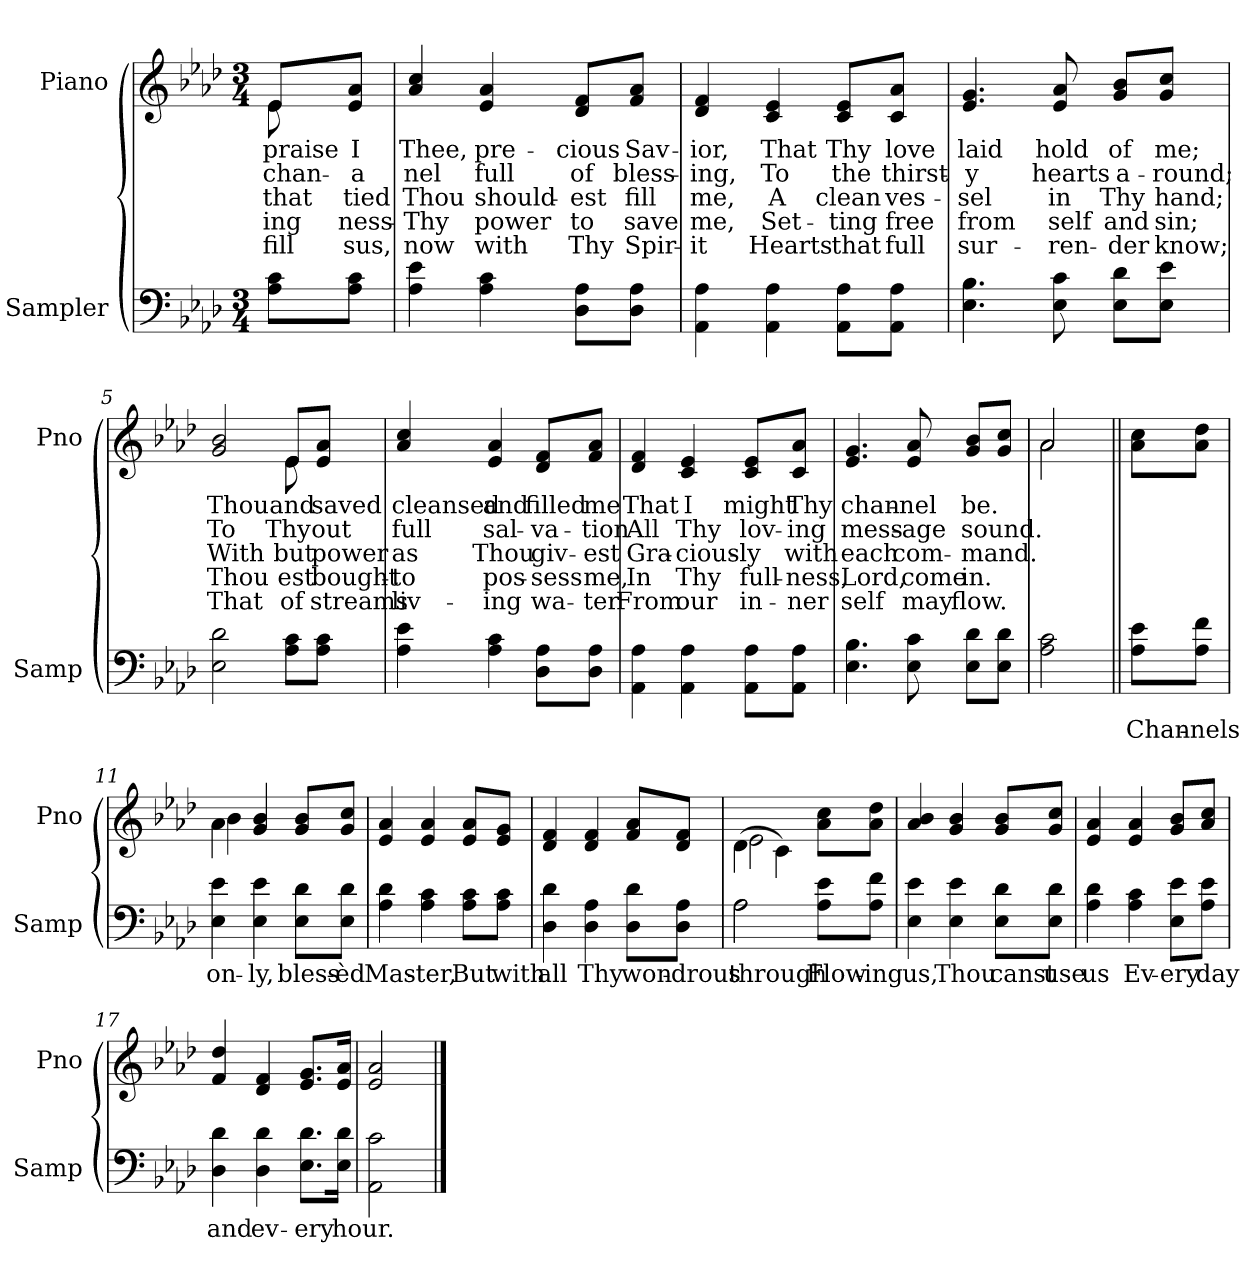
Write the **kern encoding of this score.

**kern	**text	**kern	**text	**text	**text	**text	**text
*part2	*part2	*part1	*part1	*part1	*part1	*part1	*part1
*staff2	*staff2	*staff1	*staff1	*staff1	*staff1	*staff1	*staff1
*I"Sampler	*	*I"Piano	*	*	*	*	*
*I'Samp	*	*I'Pno	*	*	*	*	*
*clefF4	*	*clefG2	*	*	*	*	*
*k[b-e-a-d-]	*	*k[b-e-a-d-]	*	*	*	*	*
*A-:	*	*A-:	*	*	*	*	*
*M3/4	*	*M3/4	*	*	*	*	*
=1	=1	=1	=1	=1	=1	=1	=1
*	*	*^	*	*	*	*	*
8A-\ 8c\L	.	8e-/L	8e-	praise	chan-	that	-ing	fill
8A-\ 8c\J	.	8e-/ 8a-/J	8ryy	I	a	-tied	-ness-	-sus,
*	*	*v	*v	*	*	*	*	*
=2	=2	=2	=2	=2	=2	=2	=2
4A-\ 4e-\	.	4a-/ 4cc/	Thee,	-nel	Thou	Thy	now
4A-\ 4c\	.	4e-/ 4a-/	pre-	full	should-	power	with
8D-\ 8A-\L	.	8d-/ 8f/L	-cious	of	-est	to	Thy
8D-\ 8A-\J	.	8f/ 8a-/J	Sav-	bless-	fill	save	Spir-
=3	=3	=3	=3	=3	=3	=3	=3
4AA-\ 4A-\	.	4d-/ 4f/	-ior,	-ing,	me,	me,	-it
4AA-\ 4A-\	.	4c/ 4e-/	That	To	A	Set-	Hearts
8AA-\ 8A-\L	.	8c/ 8e-/L	Thy	the	clean	-ting	that
8AA-\ 8A-\J	.	8c/ 8a-/J	love	thirst-	ves-	free	full
=4	=4	=4	=4	=4	=4	=4	=4
4.E-\ 4.B-\	.	4.e-/ 4.g/	laid	-y	-sel	from	sur-
8E-\ 8c\	.	8e-/ 8a-/	hold	hearts	in	self	-ren-
8E-\ 8d-\L	.	8g/ 8b-/L	of	a-	Thy	and	-der
8E-\ 8e-\J	.	8g/ 8cc/J	me;	-round;	hand;	sin;	know;
=5	=5	=5	=5	=5	=5	=5	=5
*	*	*^	*	*	*	*	*
2E-\ 2d-\	.	2g/ 2b-/	2ryy	Thou	To	With	Thou	That
8A-\ 8c\L	.	8e-/L	8e-	and	Thy	but	-est	of
8A-\ 8c\J	.	8e-/ 8a-/J	8ryy	saved	out	power	bought-	streams
*	*	*v	*v	*	*	*	*	*
=6	=6	=6	=6	=6	=6	=6	=6
4A-\ 4e-\	.	4a-/ 4cc/	cleansed	full	as	to	liv-
4A-\ 4c\	.	4e-/ 4a-/	and	sal-	Thou	pos-	-ing
8D-\ 8A-\L	.	8d-/ 8f/L	filled	-va-	giv-	-sess	wa-
8D-\ 8A-\J	.	8f/ 8a-/J	me	-tion	-est	me,	-ter
=7	=7	=7	=7	=7	=7	=7	=7
4AA-\ 4A-\	.	4d-/ 4f/	That	All	Gra-	In	From
4AA-\ 4A-\	.	4c/ 4e-/	I	Thy	-cious-	Thy	our
8AA-\ 8A-\L	.	8c/ 8e-/L	might	lov-	-ly	full-	in-
8AA-\ 8A-\J	.	8c/ 8a-/J	Thy	-ing	with	-ness,	-ner
=8	=8	=8	=8	=8	=8	=8	=8
4.E-\ 4.B-\	.	4.e-/ 4.g/	chan-	mess-	each	Lord,	self
8E-\ 8c\	.	8e-/ 8a-/	-nel	-age	com-	come	may
8E-\ 8d-\L	.	8g/ 8b-/L	be.	sound.	-mand.	in.	flow.
8E-\ 8d-\J	.	8g/ 8cc/J	.	.	.	.	.
=9	=9	=9	=9	=9	=9	=9	=9
*	*	*^	*	*	*	*	*
2A-\ 2c\	.	2a-/	2a-	.	.	.	.	.
=10||	=10||	=10||	=10||	=10||	=10||	=10||	=10||	=10||
!	!	!LO:TX:t=Refrain	!	!	!	!	!	!
*	*	*v	*v	*	*	*	*	*
8A-\ 8e-\L	Chan-	8a-\ 8cc\L	.	.	.	.	.
8A-\ 8f\J	-nels	8a-\ 8dd-\J	.	.	.	.	.
=11	=11	=11	=11	=11	=11	=11	=11
*	*	*^	*	*	*	*	*
4E-\ 4e-\	on-	4a-\	4b-	.	.	.	.	.
4E-\ 4e-\	-ly,	4g/ 4b-/	2ryy	.	.	.	.	.
8E-\ 8d-\L	bless-	8g/ 8b-/L	.	.	.	.	.	.
8E-\ 8d-\J	-èd	8g/ 8cc/J	.	.	.	.	.	.
*	*	*v	*v	*	*	*	*	*
=12	=12	=12	=12	=12	=12	=12	=12
4A-\ 4d-\	Mas-	4e-/ 4a-/	.	.	.	.	.
4A-\ 4c\	-ter,	4e-/ 4a-/	.	.	.	.	.
8A-\ 8c\L	But	8e-/ 8a-/L	.	.	.	.	.
8A-\ 8c\J	with	8e-/ 8g/J	.	.	.	.	.
=13	=13	=13	=13	=13	=13	=13	=13
4D-\ 4d-\	all	4d-/ 4f/	.	.	.	.	.
4D-\ 4A-\	Thy	4d-/ 4f/	.	.	.	.	.
8D-\ 8d-\L	won-	8f/ 8a-/L	.	.	.	.	.
8D-\ 8A-\J	-drous	8d-/ 8f/J	.	.	.	.	.
=14	=14	=14	=14	=14	=14	=14	=14
*^	*	*^	*	*	*	*	*
2A-\	2A-	through	(4d-\	2e-	.	.	.	.	.
.	.	.	4c\)	.	.	.	.	.	.
8A-\ 8e-\L	4ryy	Flow-	8a-\ 8cc\L	4ryy	.	.	.	.	.
8A-\ 8f\J	.	-ing	8a-\ 8dd-\J	.	.	.	.	.	.
*v	*v	*	*	*	*	*	*	*	*
*	*	*v	*v	*	*	*	*	*
=15	=15	=15	=15	=15	=15	=15	=15
4E- 4e-	us,	4a-/ 4b-/	.	.	.	.	.
4E- 4e-	Thou	4g/ 4b-/	.	.	.	.	.
8E-\ 8d-\L	canst	8g/ 8b-/L	.	.	.	.	.
8E-\ 8d-\J	use	8g/ 8cc/J	.	.	.	.	.
=16	=16	=16	=16	=16	=16	=16	=16
4A-\ 4d-\	us	4e-/ 4a-/	.	.	.	.	.
4A- 4c	Ev-	4e-/ 4a-/	.	.	.	.	.
8E-\ 8e-\L	-ery	8g/ 8b-/L	.	.	.	.	.
8A-\ 8e-\J	day	8a-/ 8cc/J	.	.	.	.	.
=17	=17	=17	=17	=17	=17	=17	=17
4D- 4d-	and	4f 4dd-	.	.	.	.	.
4D- 4d-	ev-	4d- 4f	.	.	.	.	.
8.E-\ 8.d-\L	-ery	8.e-/ 8.g/L	.	.	.	.	.
16E-\ 16d-\Jk	hour.	16e-/ 16a-/Jk	.	.	.	.	.
=18	=18	=18	=18	=18	=18	=18	=18
2AA- 2c	.	2e-/ 2a-/	.	.	.	.	.
==	==	==	==	==	==	==	==
*-	*-	*-	*-	*-	*-	*-	*-
